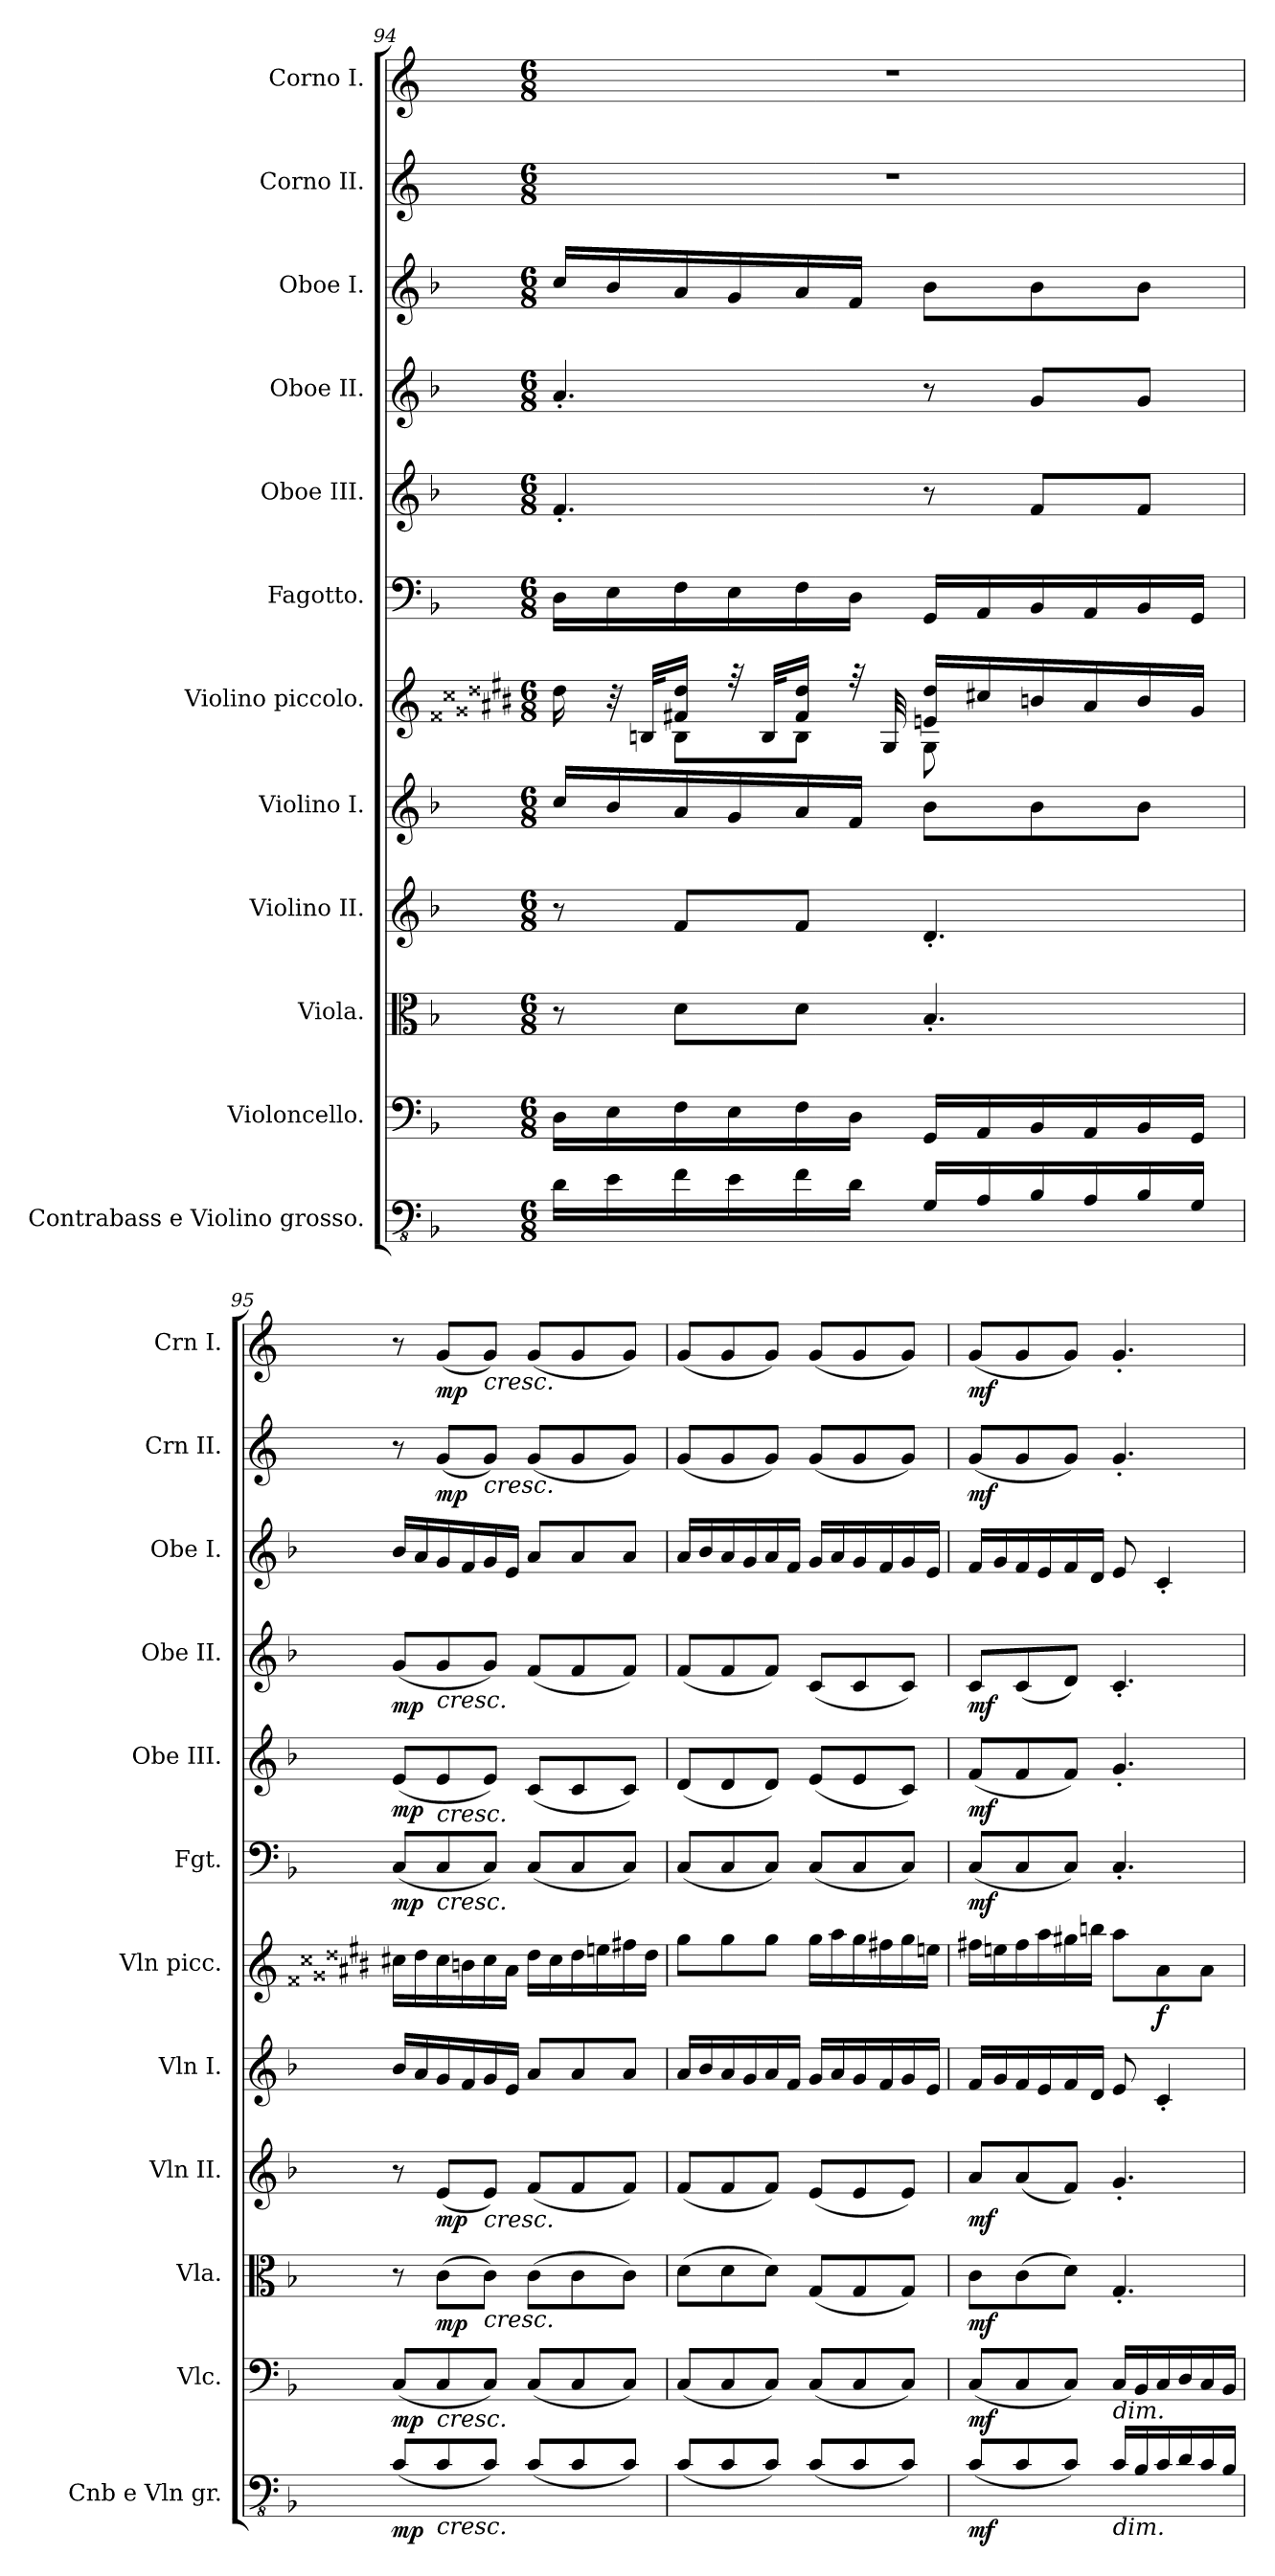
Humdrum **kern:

**kern	**dynam	**kern	**dynam	**kern	**dynam	**kern	**dynam	**kern	**kern	**dynam	**kern	**dynam	**kern	**dynam	**kern	**dynam	**kern	**kern	**dynam	**kern	**dynam
*part12	*part12	*part11	*part11	*part10	*part10	*part9	*part9	*part8	*part7	*part7	*part6	*part6	*part5	*part5	*part4	*part4	*part3	*part2	*part2	*part1	*part1
*staff12	*staff12	*staff11	*staff11	*staff10	*staff10	*staff9	*staff9	*staff8	*staff7	*staff7	*staff6	*staff6	*staff5	*staff5	*staff4	*staff4	*staff3	*staff2	*staff2	*staff1	*staff1
*I"Contrabass e Violino grosso.	*	*I"Violoncello.	*	*I"Viola.	*	*I"Violino II.	*	*I"Violino I.	*I"Violino piccolo.	*	*I"Fagotto.	*	*I"Oboe III.	*	*I"Oboe II.	*	*I"Oboe I.	*I"Corno II.	*	*I"Corno I.	*
*I'Cnb e Vln gr.	*	*I'Vlc.	*	*I'Vla.	*	*I'Vln II.	*	*I'Vln I.	*I'Vln picc.	*	*I'Fgt.	*	*I'Obe III.	*	*I'Obe II.	*	*I'Obe I.	*I'Crn II.	*	*I'Crn I.	*
*clefFv4	*	*clefF4	*	*clefC3	*	*clefG2	*	*clefG2	*clefG2	*	*clefF4	*	*clefG2	*	*clefG2	*	*clefG2	*clefG2	*	*clefG2	*
*ITrd7c12	*	*	*	*	*	*	*	*	*ITrd-1c-3	*	*	*	*	*	*	*	*	*ITrd4c7	*	*ITrd4c7	*
*k[b-]	*	*k[b-]	*	*k[b-]	*	*k[b-]	*	*k[b-]	*k[f##c##g##d##a#e#b#]	*	*k[b-]	*	*k[b-]	*	*k[b-]	*	*k[b-]	*k[b-]	*	*k[b-]	*
*M6/8	*	*M6/8	*	*M6/8	*	*M6/8	*	*M6/8	*M6/8	*	*M6/8	*	*M6/8	*	*M6/8	*	*M6/8	*M6/8	*	*M6/8	*
=94	=94	=94	=94	=94	=94	=94	=94	=94	=94	=94	=94	=94	=94	=94	=94	=94	=94	=94	=94	=94	=94
*	*	*	*	*	*	*	*	*	*^	*	*	*	*	*	*	*	*	*	*	*	*
16DD\LL	.	16D\LL	.	8r	.	8r	.	16cc/LL	16ee#\	8ryy	.	16D\LL	.	4.f'/	.	4.a'/	.	16cc/LL	2.r	.	2.r	.
16EE\	.	16E\	.	.	.	.	.	16b-/	32r	.	.	16E\	.	.	.	.	.	16b-/	.	.	.	.
.	.	.	.	.	.	.	.	.	32c##/KLL	.	.	.	.	.	.	.	.	.	.	.	.	.
16FF\	.	16F\	.	8d\L	.	8f/L	.	16a/	16g##/ 16ee#/JJ	8c##\L	.	16F\	.	.	.	.	.	16a/	.	.	.	.
16EE\	.	16E\	.	.	.	.	.	16g/	32r	.	.	16E\	.	.	.	.	.	16g/	.	.	.	.
.	.	.	.	.	.	.	.	.	32c##/KLL	.	.	.	.	.	.	.	.	.	.	.	.	.
16FF\	.	16F\	.	8d\J	.	8f/J	.	16a/	16g##/ 16ee#/JJ	8c##\J	.	16F\	.	.	.	.	.	16a/	.	.	.	.
16DD\JJ	.	16D\JJ	.	.	.	.	.	16f/JJ	32r	.	.	16D\JJ	.	.	.	.	.	16f/JJ	.	.	.	.
.	.	.	.	.	.	.	.	.	32A#/	.	.	.	.	.	.	.	.	.	.	.	.	.
16GGG/LL	.	16GG/LL	.	4.B-'/	.	4.d'/	.	8b-\L	16f##/ 16ee#/LL	8A#\	.	16GG/LL	.	8r	.	8r	.	8b-\L	.	.	.	.
16AAA/	.	16AA/	.	.	.	.	.	.	16dd##/	.	.	16AA/	.	.	.	.	.	.	.	.	.	.
16BBB-/	.	16BB-/	.	.	.	.	.	8b-\	16cc##/	4ryy	.	16BB-/	.	8f/L	.	8g/L	.	8b-\	.	.	.	.
16AAA/	.	16AA/	.	.	.	.	.	.	16b#/	.	.	16AA/	.	.	.	.	.	.	.	.	.	.
16BBB-/	.	16BB-/	.	.	.	.	.	8b-\J	16cc##/	.	.	16BB-/	.	8f/J	.	8g/J	.	8b-\J	.	.	.	.
16GGG/JJ	.	16GG/JJ	.	.	.	.	.	.	16a#/JJ	.	.	16GG/JJ	.	.	.	.	.	.	.	.	.	.
*	*	*	*	*	*	*	*	*	*v	*v	*	*	*	*	*	*	*	*	*	*	*	*
=95	=95	=95	=95	=95	=95	=95	=95	=95	=95	=95	=95	=95	=95	=95	=95	=95	=95	=95	=95	=95	=95
!	!LO:DY:b	!	!LO:DY:b	!	!	!	!	!	!	!	!	!LO:DY:b	!	!LO:DY:b	!	!LO:DY:b	!	!	!	!	!
(<8CC/L	mp	(<8C/L	mp	8r	.	8r	.	16b-/LL	16dd##\LL	.	(<8C/L	mp	(<8e/L	mp	(<8g/L	mp	16b-/LL	8r	.	8r	.
.	.	.	.	.	.	.	.	16a/	16ee#\	.	.	.	.	.	.	.	16a/	.	.	.	.
!	!	!	!	!	!	!	!	!	!	!	!	!	!	!	!LO:TX:b:i:t=cresc.	!	!	!	!	!	!
!	!	!	!	!	!	!	!	!	!	!	!	!	!LO:TX:b:i:t=cresc.	!	!	!	!	!	!	!	!
!	!	!	!	!	!	!	!	!	!	!	!LO:TX:b:i:t=cresc.	!	!	!	!	!	!	!	!	!	!
!	!	!LO:TX:b:i:t=cresc.	!	!	!	!	!	!	!	!	!	!	!	!	!	!	!	!	!	!	!
!LO:TX:b:i:t=cresc.	!	!	!	!	!	!	!	!	!	!	!	!	!	!	!	!	!	!	!	!	!
!	!	!	!	!	!LO:DY:b	!	!LO:DY:b	!	!	!	!	!	!	!	!	!	!	!	!LO:DY:b	!	!LO:DY:b
8CC/	.	8C/	.	(>8c\L	mp	(<8e/L	mp	16g/	16dd##\	.	8C/	.	8e/	.	8g/	.	16g/	(<8c/L	mp	(<8c/L	mp
.	.	.	.	.	.	.	.	16f/	16cc##\	.	.	.	.	.	.	.	16f/	.	.	.	.
!	!	!	!	!	!	!	!	!	!	!	!	!	!	!	!	!	!	!	!	!LO:TX:b:i:t=cresc.	!
!	!	!	!	!	!	!	!	!	!	!	!	!	!	!	!	!	!	!LO:TX:b:i:t=cresc.	!	!	!
!	!	!	!	!	!	!LO:TX:b:i:t=cresc.	!	!	!	!	!	!	!	!	!	!	!	!	!	!	!
!	!	!	!	!LO:TX:b:i:t=cresc.	!	!	!	!	!	!	!	!	!	!	!	!	!	!	!	!	!
8CC/J)	.	8C/J)	.	8c\J)	.	8e/J)	.	16g/	16dd##\	.	8C/J)	.	8e/J)	.	8g/J)	.	16g/	8c/J)	.	8c/J)	.
.	.	.	.	.	.	.	.	16e/JJ	16b#\JJ	.	.	.	.	.	.	.	16e/JJ	.	.	.	.
(<8CC/L	.	(<8C/L	.	(>8c\L	.	(<8f/L	.	8a/L	16ee#\LL	.	(<8C/L	.	(<8c/L	.	(<8f/L	.	8a/L	(<8c/L	.	(<8c/L	.
.	.	.	.	.	.	.	.	.	16dd##\	.	.	.	.	.	.	.	.	.	.	.	.
8CC/	.	8C/	.	8c\	.	8f/	.	8a/	16ee#\	.	8C/	.	8c/	.	8f/	.	8a/	8c/	.	8c/	.
.	.	.	.	.	.	.	.	.	16ff##\	.	.	.	.	.	.	.	.	.	.	.	.
8CC/J)	.	8C/J)	.	8c\J)	.	8f/J)	.	8a/J	16gg##\	.	8C/J)	.	8c/J)	.	8f/J)	.	8a/J	8c/J)	.	8c/J)	.
.	.	.	.	.	.	.	.	.	16ee#\JJ	.	.	.	.	.	.	.	.	.	.	.	.
!!LO:PB:g=z
=96	=96	=96	=96	=96	=96	=96	=96	=96	=96	=96	=96	=96	=96	=96	=96	=96	=96	=96	=96	=96	=96
(<8CC/L	.	(<8C/L	.	(>8d\L	.	(<8f/L	.	16a/LL	8aa#\L	.	(<8C/L	.	(<8d/L	.	(<8f/L	.	16a/LL	(<8c/L	.	(<8c/L	.
.	.	.	.	.	.	.	.	16b-/	.	.	.	.	.	.	.	.	16b-/	.	.	.	.
8CC/	.	8C/	.	8d\	.	8f/	.	16a/	8aa#\	.	8C/	.	8d/	.	8f/	.	16a/	8c/	.	8c/	.
.	.	.	.	.	.	.	.	16g/	.	.	.	.	.	.	.	.	16g/	.	.	.	.
8CC/J)	.	8C/J)	.	8d\J)	.	8f/J)	.	16a/	8aa#\J	.	8C/J)	.	8d/J)	.	8f/J)	.	16a/	8c/J)	.	8c/J)	.
.	.	.	.	.	.	.	.	16f/JJ	.	.	.	.	.	.	.	.	16f/JJ	.	.	.	.
(<8CC/L	.	(<8C/L	.	(<8G/L	.	(<8e/L	.	16g/LL	16aa#\LL	.	(<8C/L	.	(<8e/L	.	(<8c/L	.	16g/LL	(<8c/L	.	(<8c/L	.
.	.	.	.	.	.	.	.	16a/	16bb#\	.	.	.	.	.	.	.	16a/	.	.	.	.
8CC/	.	8C/	.	8G/	.	8e/	.	16g/	16aa#\	.	8C/	.	8e/	.	8c/	.	16g/	8c/	.	8c/	.
.	.	.	.	.	.	.	.	16f/	16gg##\	.	.	.	.	.	.	.	16f/	.	.	.	.
8CC/J)	.	8C/J)	.	8G/J)	.	8e/J)	.	16g/	16aa#\	.	8C/J)	.	8c/J)	.	8c/J)	.	16g/	8c/J)	.	8c/J)	.
.	.	.	.	.	.	.	.	16e/JJ	16ff##\JJ	.	.	.	.	.	.	.	16e/JJ	.	.	.	.
=97	=97	=97	=97	=97	=97	=97	=97	=97	=97	=97	=97	=97	=97	=97	=97	=97	=97	=97	=97	=97	=97
!	!LO:DY:b	!	!LO:DY:b	!	!LO:DY:b	!	!LO:DY:b	!	!	!	!	!LO:DY:b	!	!LO:DY:b	!	!LO:DY:b	!	!	!LO:DY:b	!	!LO:DY:b
(<8CC/L	mf	(<8C/L	mf	8c\L	mf	8a/L	mf	16f/LL	16gg##\LL	.	(<8C/L	mf	(<8f/L	mf	8c/L	mf	16f/LL	(<8c/L	mf	(<8c/L	mf
.	.	.	.	.	.	.	.	16g/	16ff##\	.	.	.	.	.	.	.	16g/	.	.	.	.
8CC/	.	8C/	.	(>8c\	.	(<8a/	.	16f/	16gg##\	.	8C/	.	8f/	.	(<8c/	.	16f/	8c/	.	8c/	.
.	.	.	.	.	.	.	.	16e/	16bb#\	.	.	.	.	.	.	.	16e/	.	.	.	.
8CC/J)	.	8C/J)	.	8d\J)	.	8f/J)	.	16f/	16aa##X\	.	8C/J)	.	8f/J)	.	8d/J)	.	16f/	8c/J)	.	8c/J)	.
.	.	.	.	.	.	.	.	16d/JJ	16ccc##\JJ	.	.	.	.	.	.	.	16d/JJ	.	.	.	.
!	!	!LO:TX:b:i:t=dim.	!	!	!	!	!	!	!	!	!	!	!	!	!	!	!	!	!	!	!
!LO:TX:b:i:t=dim.	!	!	!	!	!	!	!	!	!	!	!	!	!	!	!	!	!	!	!	!	!
16CC/LL	.	16C/LL	.	4.G'/	.	4.g'/	.	8e/	8bb#\L	.	4.C'/	.	4.g'/	.	4.c'/	.	8e/	4.c'/	.	4.c'/	.
16BBB-/	.	16BB-/	.	.	.	.	.	.	.	.	.	.	.	.	.	.	.	.	.	.	.
!	!	!	!	!	!	!	!	!	!	!LO:DY:b	!	!	!	!	!	!	!	!	!	!	!
16CC/	.	16C/	.	.	.	.	.	4c'/	8b#\	f	.	.	.	.	.	.	4c'/	.	.	.	.
16DD/	.	16D/	.	.	.	.	.	.	.	.	.	.	.	.	.	.	.	.	.	.	.
16CC/	.	16C/	.	.	.	.	.	.	8b#\J	.	.	.	.	.	.	.	.	.	.	.	.
16BBB-/JJ	.	16BB-/JJ	.	.	.	.	.	.	.	.	.	.	.	.	.	.	.	.	.	.	.
=	=	=	=	=	=	=	=	=	=	=	=	=	=	=	=	=	=	=	=	=	=
*-	*-	*-	*-	*-	*-	*-	*-	*-	*-	*-	*-	*-	*-	*-	*-	*-	*-	*-	*-	*-	*-
